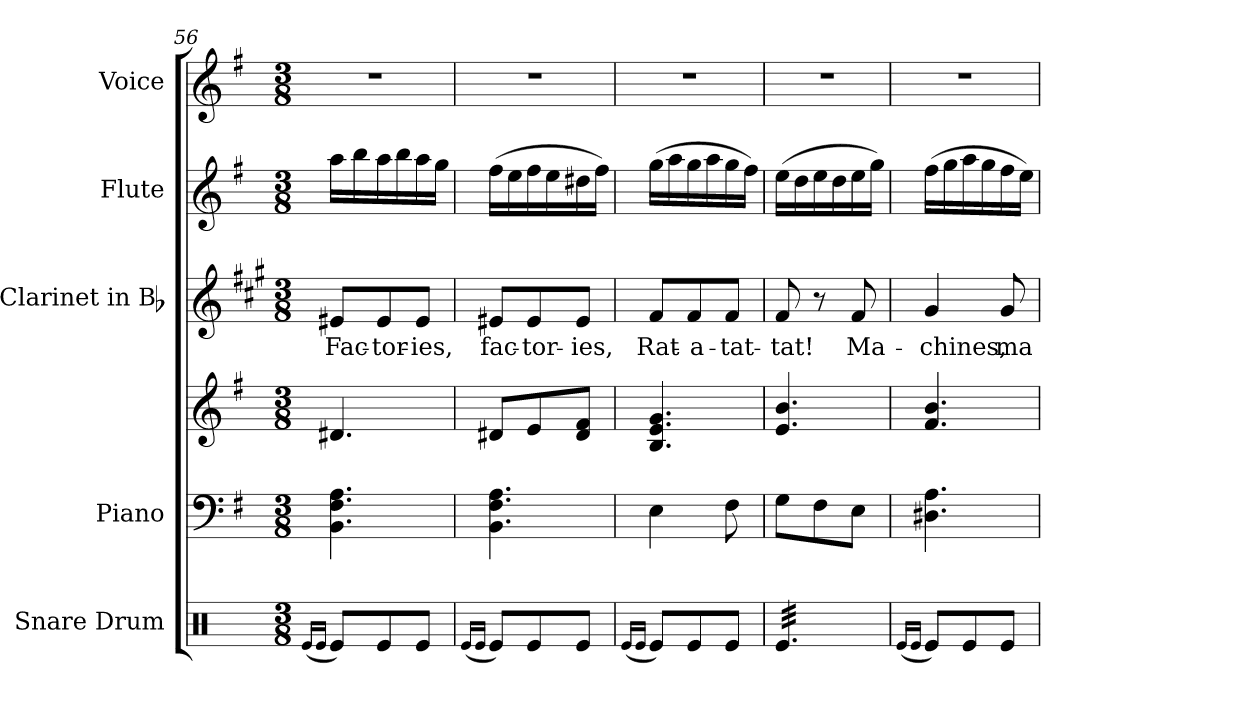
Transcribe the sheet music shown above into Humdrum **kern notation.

**kern	**kern	**kern	**kern	**text	**kern	**kern
*part5	*part4	*part4	*part3	*part3	*part2	*part1
*staff6	*staff5	*staff4	*staff3	*staff3	*staff2	*staff1
*I"Snare Drum	*I"Piano	*	*I"Clarinet in Bb	*	*I"Flute	*I"Voice
*I'S. D.	*I'Pno.	*	*I'Cl.	*	*I'Fl.	*I'Voice
!!LO:PB:g=z
*clefX	*clefF4	*clefG2	*clefG2	*	*clefG2	*clefG2
*	*	*	*ITrd1c2	*	*	*
*k[]	*k[f#]	*k[f#]	*k[f#]	*	*k[f#]	*k[f#]
*C:	*G:	*G:	*G:	*	*G:	*G:
*M3/8	*M3/8	*M3/8	*M3/8	*	*M3/8	*M3/8
=56	=56	=56	=56	=56	=56	=56
(16qRei/LL	.	.	.	.	.	.
16qRei/JJ	.	.	.	.	.	.
!	!	!	!	!LO:LY:b:color=#000000	!	!LO:N:vis=1
8Rei/L)	4.BBi\ 4.F#i 4.Ai	4.d#Xi/	8d#Xi/L	Fac-	16aai\LL	4.r
.	.	.	.	.	16bbi\	.
!	!	!	!	!LO:LY:b:color=#000000	!	!
8Rei/	.	.	8d#i/	-tor-	16aai\	.
.	.	.	.	.	16bbi\	.
!	!	!	!	!LO:LY:b:color=#000000	!	!
8Rei/J	.	.	8d#i/J	-ies,	16aai\	.
.	.	.	.	.	16ggi\JJ	.
=57	=57	=57	=57	=57	=57	=57
(16qRei/LL	.	.	.	.	.	.
16qRei/JJ	.	.	.	.	.	.
!	!	!	!	!LO:LY:b:color=#000000	!	!LO:N:vis=1
8Rei/L)	4.BBi\ 4.F#i 4.Ai	8d#Xi/L	8d#Xi/L	fac-	(16ff#i\LL	4.r
.	.	.	.	.	16eei\	.
!	!	!	!	!LO:LY:b:color=#000000	!	!
8Rei/	.	8ei/	8d#i/	-tor-	16ff#i\	.
.	.	.	.	.	16eei\	.
!	!	!	!	!LO:LY:b:color=#000000	!	!
8Rei/J	.	8d#i/ 8f#iJ	8d#i/J	-ies,	16dd#Xi\	.
.	.	.	.	.	16ff#i\JJ)	.
=58	=58	=58	=58	=58	=58	=58
(16qRei/LL	.	.	.	.	.	.
16qRei/JJ	.	.	.	.	.	.
!	!	!	!	!LO:LY:b:color=#000000	!	!LO:N:vis=1
8Rei/L)	4Ei\	4.Bi/ 4.ei 4.gi	8ei/L	Rat-	(16ggi\LL	4.r
.	.	.	.	.	16aai\	.
!	!	!	!	!LO:LY:b:color=#000000	!	!
8Rei/	.	.	8ei/	-a-	16ggi\	.
.	.	.	.	.	16aai\	.
!	!	!	!	!LO:LY:b:color=#000000	!	!
8Rei/J	8F#i\	.	8ei/J	-tat-	16ggi\	.
.	.	.	.	.	16ff#i\JJ)	.
=59	=59	=59	=59	=59	=59	=59
!	!	!	!	!LO:LY:b:color=#000000	!	!LO:N:vis=1
*tremolo	*	*	*	*	*	*
32Rei/LLL	8Gi\L	4.ei/ 4.bi	8ei/	-tat!	(16eei\LL	4.r
32Rei/	.	.	.	.	.	.
32Rei/	.	.	.	.	16ddi\	.
32Rei/	.	.	.	.	.	.
32Rei/	8F#i\	.	8r	.	16eei\	.
32Rei/	.	.	.	.	.	.
32Rei/	.	.	.	.	16ddi\	.
32Rei/	.	.	.	.	.	.
!	!	!	!	!LO:LY:b:color=#000000	!	!
32Rei/	8Ei\J	.	8ei/	Ma-	16eei\	.
32Rei/	.	.	.	.	.	.
32Rei/	.	.	.	.	16ggi\JJ)	.
32Rei/JJJ	.	.	.	.	.	.
*Xtremolo	*	*	*	*	*	*
=60	=60	=60	=60	=60	=60	=60
(16qRei/LL	.	.	.	.	.	.
16qRei/JJ	.	.	.	.	.	.
!	!	!	!	!LO:LY:b:color=#000000	!	!LO:N:vis=1
8Rei/L)	4.D#Xi\ 4.Ai	4.f#i/ 4.bi	4f#i/	-chines,	(16ff#i\LL	4.r
.	.	.	.	.	16ggi\	.
8Rei/	.	.	.	.	16aai\	.
.	.	.	.	.	16ggi\	.
!	!	!	!	!LO:LY:b:color=#000000	!	!
8Rei/J	.	.	8f#i/	ma-	16ff#i\	.
.	.	.	.	.	16eei\JJ)	.
=	=	=	=	=	=	=
*-	*-	*-	*-	*-	*-	*-
